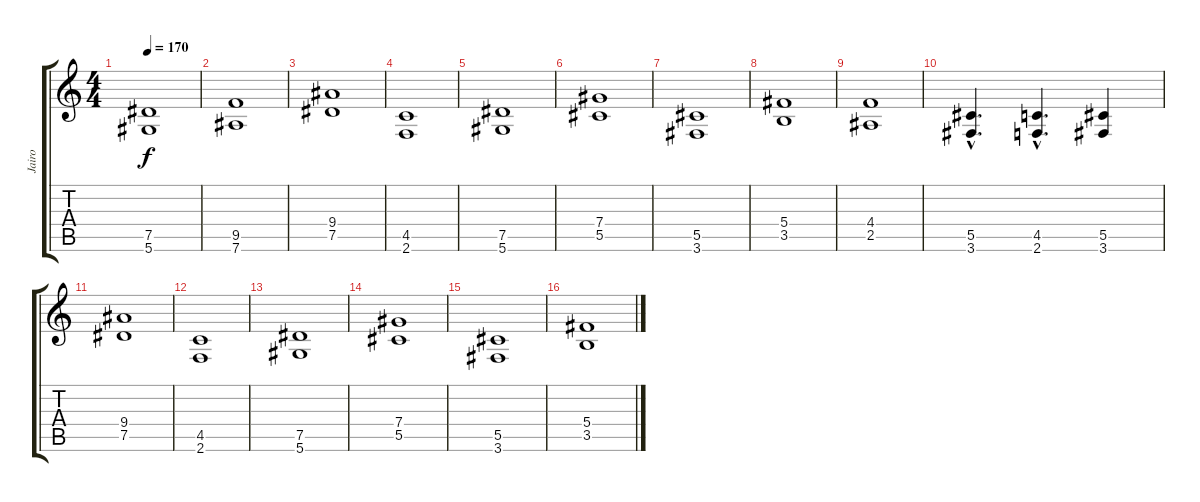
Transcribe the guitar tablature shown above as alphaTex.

\track ("Jairo " "Jairo ") {instrument overdrivenguitar}
\staff {score tabs}
\tuning (Eb4 Bb3 Gb3 Db3 Ab2 Eb2) {hide}
\ts (4 4)
\tempo 170
\clef g2
\ks c
(7.5 5.6).1{dy f} |
(9.5 7.6).1 |
(9.4 7.5).1 |
(4.5 2.6).1 |
(7.5 5.6).1 |
(7.4 5.5).1 |
(5.5 3.6).1 |
(5.4 3.5).1 |
(4.4 2.5).1 |
(5.5{hac} 3.6{hac}).4{d} (4.5{hac} 2.6{hac}).4{d} (5.5 3.6).4 |
(9.4 7.5).1 |
(4.5 2.6).1 |
(7.5 5.6).1 |
(7.4 5.5).1 |
(5.5 3.6).1 |
(5.4 3.5).1
